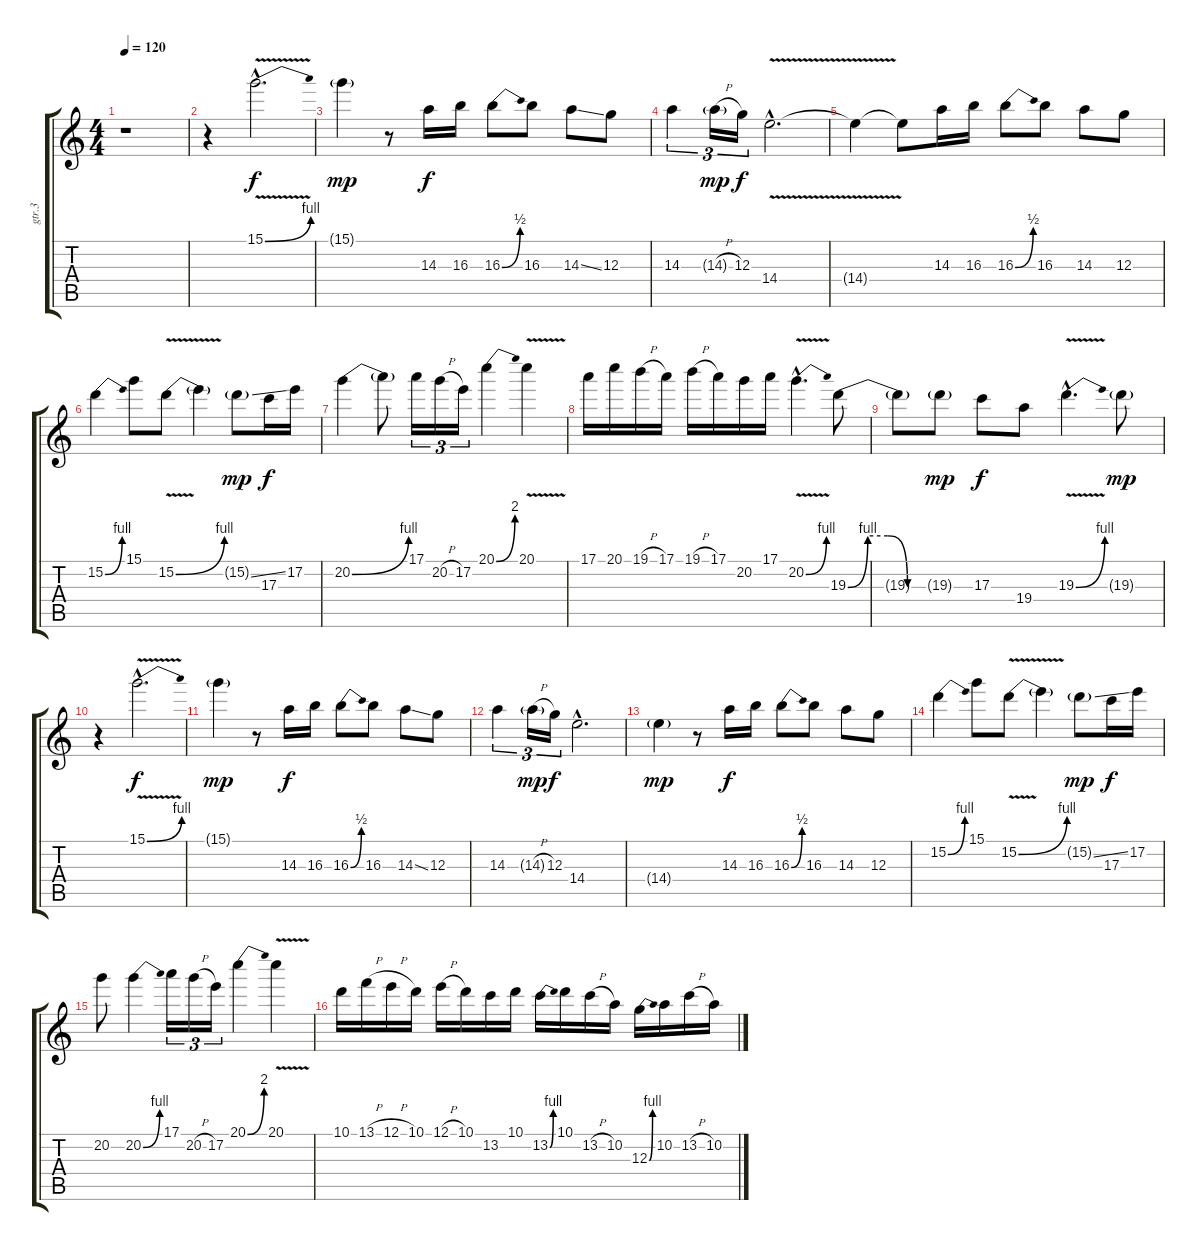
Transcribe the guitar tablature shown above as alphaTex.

\track ("gtr.3" "gtr.3") {instrument distortionguitar}
\staff {score tabs}
\tuning (E4 B3 G3 D3 A2 E2) {hide}
\ts (4 4)
\tempo 120
\clef g2
\ks c
r.1{dy f instrument distortionguitar} |
r.4 15.1{be (bend 0 0 60 4) v hac}.2{d} |
15.1{g}.4{dy mp} r.8 14.3.16{dy f} 16.3.16 16.3{be (bend 0 0 60 2)}.8 16.3.8 14.3{ss}.8 12.3.8 |
14.3.4{tu (3 2)} 14.3{h g}.16{tu (3 2) dy mp} 12.3.16{tu (3 2) dy f} 14.4{v hac}.2{d} |
14.4{t}.4 14.4{t}.8 14.3.16 16.3.16 16.3{be (bend 0 0 60 2)}.8 16.3.8 14.3.8 12.3.8 |
15.2{be (bend 0 0 60 4)}.4 15.1.8 15.2{be (bend 0 0 60 4) v}.8 15.2{t}.4 15.2{ss g}.8{dy mp} 17.3.16{dy f} 17.2.16 |
20.2{be (bend 0 0 60 4)}.4 20.2{t}.8 17.1.16{tu (3 2)} 20.2{h}.16{tu (3 2)} 17.2.16{tu (3 2)} 20.1{be (bend 0 0 60 8)}.4 20.1{v}.4 |
17.1.16 20.1.16 19.1{h}.16 17.1.16 19.1{h}.16 17.1.16 20.2.16 17.1.16 20.2{be (bend 0 0 60 4) v hac}.4{d} 19.3{be (custom 0 0 15 4 30 4 45 0 60 0)}.8 |
19.3{t}.8 19.3{g}.8{dy mp} 17.3.8{dy f} 19.4.8 19.3{be (bend 0 0 60 4) v hac}.4{d} 19.3{g}.8{dy mp} |
r.4 15.1{be (bend 0 0 60 4) v hac}.2{d dy f} |
15.1{g}.4{dy mp} r.8 14.3.16{dy f} 16.3.16 16.3{be (bend 0 0 60 2)}.8 16.3.8 14.3{ss}.8 12.3.8 |
14.3.4{tu (3 2)} 14.3{h g}.16{tu (3 2) dy mp} 12.3.16{tu (3 2) dy f} 14.4{hac}.2{d} |
14.4{g}.4{dy mp} r.8 14.3.16{dy f} 16.3.16 16.3{be (bend 0 0 60 2)}.8 16.3.8 14.3.8 12.3.8 |
15.2{be (bend 0 0 60 4)}.4 15.1.8 15.2{be (bend 0 0 60 4) v}.8 15.2{t}.4 15.2{ss g}.8{dy mp} 17.3.16{dy f} 17.2.16 |
20.2.8 20.2{be (bend 0 0 60 4)}.4 17.1.16{tu (3 2)} 20.2{h}.16{tu (3 2)} 17.2.16{tu (3 2)} 20.1{be (bend 0 0 60 8)}.4 20.1{v}.4 |
10.1.16 13.1{h}.16 12.1{h}.16 10.1.16 12.1{h}.16 10.1.16 13.2.16 10.1.16 13.2{be (bend 0 0 60 4)}.16 10.1.16 13.2{h}.16 10.2.16 12.3{be (bend 0 0 60 4)}.16 10.2.16 13.2{h}.16 10.2.16
